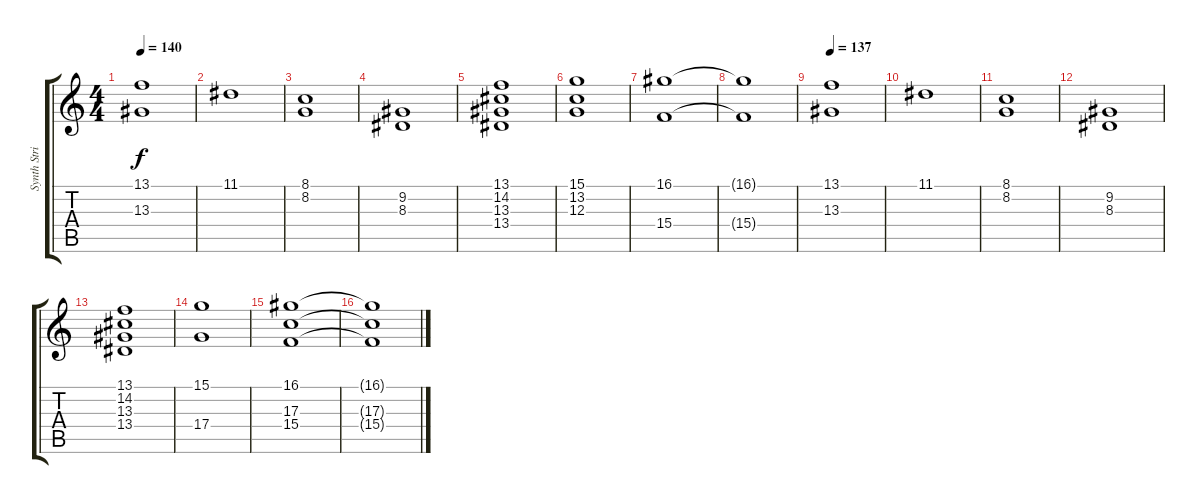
\track ("Synth String 1" "Synth Stri") {instrument synthstrings1}
\staff {score tabs}
\tuning (E4 B3 G3 D3 A2 E2) {hide}
\ts (4 4)
\tempo 140
\clef g2
\ks c
(13.1 13.3).1{dy f volume 7} |
11.1.1{volume 8} |
(8.1 8.2).1{volume 8} |
(9.2 8.3).1{volume 8} |
(13.1 14.2 13.3 13.4).1{volume 8} |
(15.1 13.2 12.3).1{volume 8} |
(16.1 15.4).1{volume 8} |
(16.1{t} 15.4{t}).1 |
\tempo 137
(13.1 13.3).1{volume 10} |
11.1.1 |
(8.1 8.2).1 |
(9.2 8.3).1 |
(13.1 14.2 13.3 13.4).1 |
(15.1 17.4).1 |
(16.1 17.3 15.4).1 |
(16.1{t} 17.3{t} 15.4{t}).1
